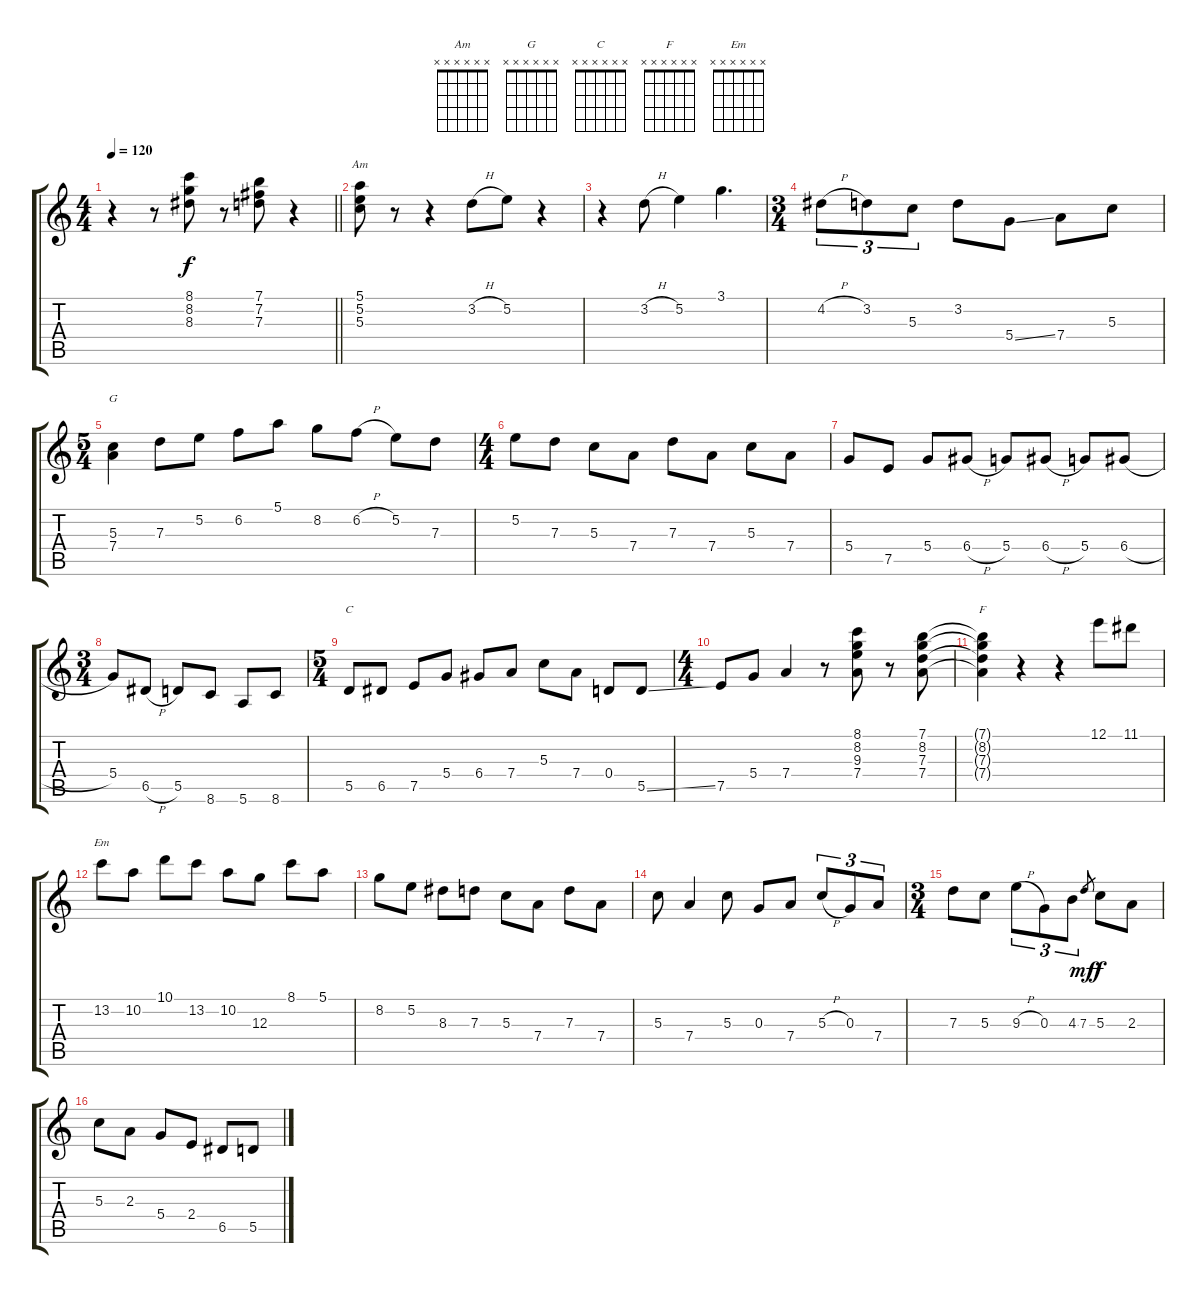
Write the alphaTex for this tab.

\track "" {instrument acousticguitarnylon}
\staff {score tabs}
\tuning (E4 B3 G3 D3 A2 E2) {hide}
\chord ("Am" x x x x x x)
\chord ("G" x x x x x x)
\chord ("C" x x x x x x)
\chord ("F" x x x x x x)
\chord ("Em" x x x x x x)
\ts (4 4)
\tempo 120
\clef g2
\barLineRight lightlight
\ks c
r.4{dy f instrument acousticguitarnylon} r.8 (8.1 8.2 8.3).8 r.8 (7.1 7.2 7.3).8 r.4 |
(5.1 5.2 5.3).8{ch "Am"} r.8 r.4 3.2{h}.8 5.2.8 r.4 |
r.4 3.2{h}.8 5.2.4 3.1.4{d} |
\ts (3 4)
4.2{h}.8{tu (3 2)} 3.2.8{tu (3 2)} 5.3.8{tu (3 2)} 3.2.8 5.4{ss}.8 7.4.8 5.3.8 |
\ts (5 4)
(5.3 7.4).4{ch "G"} 7.3.8 5.2.8 6.2.8 5.1.8 8.2.8 6.2{h}.8 5.2.8 7.3.8 |
\ts (4 4)
5.2.8 7.3.8 5.3.8 7.4.8 7.3.8 7.4.8 5.3.8 7.4.8 |
5.4.8 7.5.8 5.4.8 6.4{h}.8 5.4.8 6.4{h}.8 5.4.8 6.4{h}.8 |
\ts (3 4)
5.4.8 6.5{h}.8 5.5.8 8.6.8 5.6.8 8.6.8 |
\ts (5 4)
5.5.8{ch "C"} 6.5.8 7.5.8 5.4.8 6.4.8 7.4.8 5.3.8 7.4.8 0.4.8 5.5{ss}.8 |
\ts (4 4)
7.5.8 5.4.8 7.4.4 r.8 (8.1 8.2 9.3 7.4).8 r.8 (7.1 8.2 7.3 7.4).8 |
(7.1{t} 8.2{t} 7.3{t} 7.4{t}).4{ch "F"} r.4 r.4 12.1.8 11.1.8 |
13.2.8{ch "Em"} 10.2.8 10.1.8 13.2.8 10.2.8 12.3.8 8.1.8 5.1.8 |
8.2.8 5.2.8 8.3.8 7.3.8 5.3.8 7.4.8 7.3.8 7.4.8 |
5.3.8 7.4.4 5.3.8 0.3.8 7.4.8 5.3{h}.8{tu (3 2)} 0.3.8{tu (3 2)} 7.4.8{tu (3 2)} |
\ts (3 4)
7.3.8 5.3.8 9.3{h}.8{tu (3 2)} 0.3.8{tu (3 2)} 4.3.8{tu (3 2)} 7.3.8{gr dy mf} 5.3.8{dy f} 2.3.8 |
5.3.8 2.3.8 5.4.8 2.4.8 6.5.8 5.5.8
